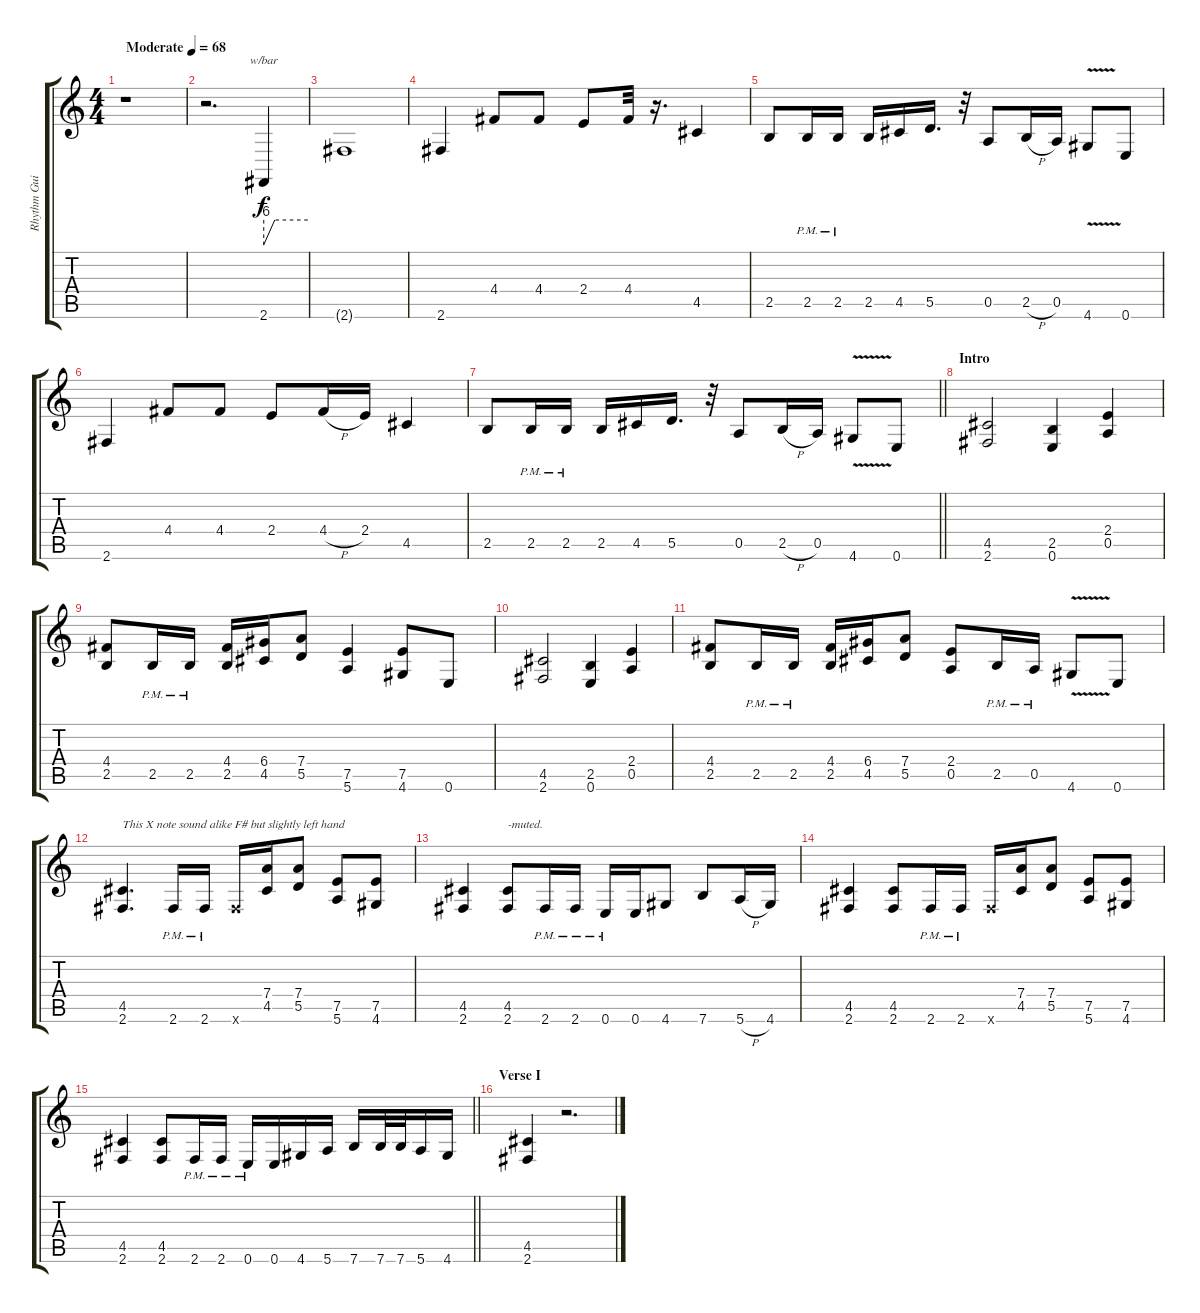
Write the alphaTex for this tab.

\track ("Rhythm Guitar I" "Rhythm Gui") {instrument overdrivenguitar}
\staff {score tabs}
\tuning (E4 B3 G3 D3 A2 E2) {hide}
\ts (4 4)
\tempo (68 "Moderate")
\clef g2
\ks c
r.1{dy f instrument overdrivenguitar} |
r.2{d} 2.6.4{tbe (custom default 0 -24 15 0 60 0)} |
2.6{t}.1 |
2.6.4 4.4.8 4.4.8 2.4.8 4.4.32 r.16{d} 4.5.4 |
2.5.8 2.5{pm}.16 2.5{pm}.16 2.5.16 4.5.16 5.5.16{d} r.32 0.5.8 2.5{h}.16 0.5.16 4.6{v}.8 0.6.8 |
2.6.4 4.4.8 4.4.8 2.4.8 4.4{h}.16 2.4.16 4.5.4 |
\barLineRight lightlight
2.5.8 2.5{pm}.16 2.5{pm}.16 2.5.16 4.5.16 5.5.16{d} r.32 0.5.8 2.5{h}.16 0.5.16 4.6{v}.8 0.6.8 |
\section ("" "Intro")
(4.5 2.6).2 (2.5 0.6).4 (2.4 0.5).4 |
(4.4 2.5).8 2.5{pm}.16 2.5{pm}.16 (4.4 2.5).16 (6.4 4.5).16 (7.4 5.5).8 (7.5 5.6).4 (7.5 4.6).8 0.6.8 |
(4.5 2.6).2 (2.5 0.6).4 (2.4 0.5).4 |
(4.4 2.5).8 2.5{pm}.16 2.5{pm}.16 (4.4 2.5).16 (6.4 4.5).16 (7.4 5.5).8 (2.4 0.5).8 2.5{pm}.16 0.5{pm}.16 4.6{v}.8 0.6.8 |
(4.5 2.6).4{d txt "This X note sound alike F# but slightly left hand"} 2.6{pm}.16 2.6{pm}.16 2.6{x}.16 (7.4 4.5).16 (7.4 5.5).8 (7.5 5.6).8 (7.5 4.6).8 |
(4.5 2.6).4 (4.5 2.6).8{txt "-muted."} 2.6{pm}.16 2.6{pm}.16 0.6{pm}.16 0.6.16 4.6.8 7.6.8 5.6{h}.16 4.6.16 |
(4.5 2.6).4 (4.5 2.6).8 2.6{pm}.16 2.6{pm}.16 2.6{x}.16 (7.4 4.5).16 (7.4 5.5).8 (7.5 5.6).8 (7.5 4.6).8 |
\barLineRight lightlight
(4.5 2.6).4 (4.5 2.6).8 2.6{pm}.16 2.6{pm}.16 0.6{pm}.16 0.6.16 4.6.16 5.6.16 7.6.16 7.6.32 7.6.32 5.6.16 4.6.16 |
\section ("" "Verse I")
(4.5 2.6).4 r.2{d}
